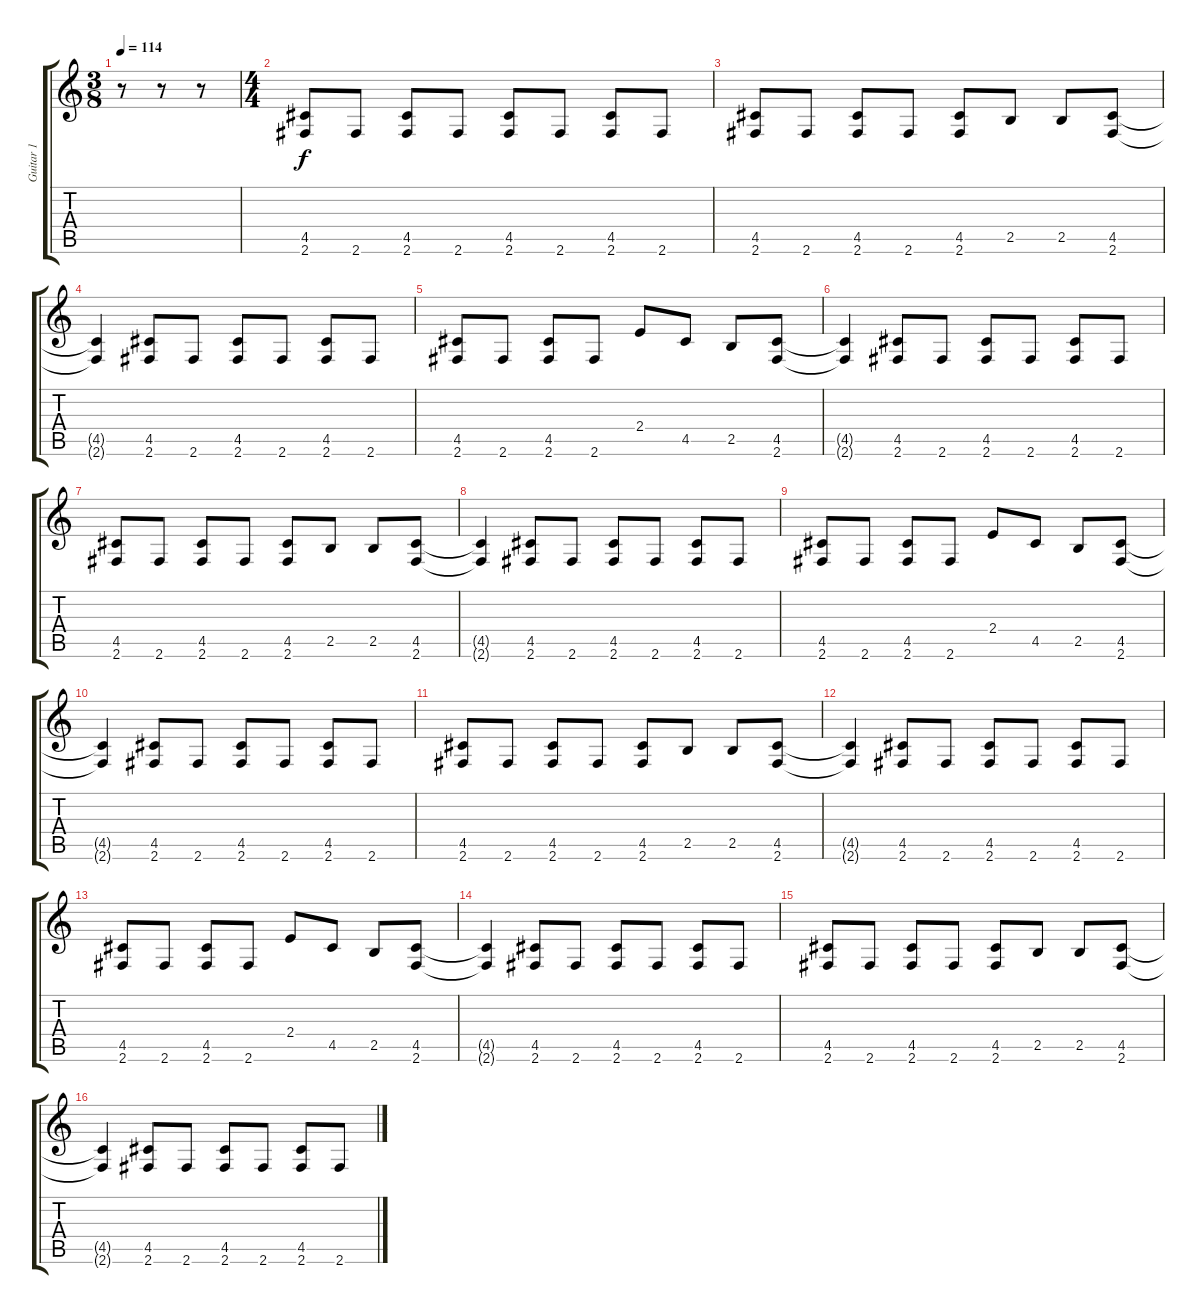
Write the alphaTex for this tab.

\track ("Guitar 1" "Guitar 1") {instrument overdrivenguitar}
\staff {score tabs}
\tuning (E4 B3 G3 D3 A2 E2) {hide}
\ts (3 8)
\tempo 114
\clef g2
\ks c
r.8{dy f instrument overdrivenguitar} r.8 r.8 |
\ts (4 4)
(4.5 2.6).8 2.6.8 (4.5 2.6).8 2.6.8 (4.5 2.6).8 2.6.8 (4.5 2.6).8 2.6.8 |
(4.5 2.6).8 2.6.8 (4.5 2.6).8 2.6.8 (4.5 2.6).8 2.5.8 2.5.8 (4.5 2.6).8 |
(4.5{t} 2.6{t}).4 (4.5 2.6).8 2.6.8 (4.5 2.6).8 2.6.8 (4.5 2.6).8 2.6.8 |
(4.5 2.6).8 2.6.8 (4.5 2.6).8 2.6.8 2.4.8 4.5.8 2.5.8 (4.5 2.6).8 |
(4.5{t} 2.6{t}).4 (4.5 2.6).8 2.6.8 (4.5 2.6).8 2.6.8 (4.5 2.6).8 2.6.8 |
(4.5 2.6).8 2.6.8 (4.5 2.6).8 2.6.8 (4.5 2.6).8 2.5.8 2.5.8 (4.5 2.6).8 |
(4.5{t} 2.6{t}).4 (4.5 2.6).8 2.6.8 (4.5 2.6).8 2.6.8 (4.5 2.6).8 2.6.8 |
(4.5 2.6).8 2.6.8 (4.5 2.6).8 2.6.8 2.4.8 4.5.8 2.5.8 (4.5 2.6).8 |
(4.5{t} 2.6{t}).4 (4.5 2.6).8 2.6.8 (4.5 2.6).8 2.6.8 (4.5 2.6).8 2.6.8 |
(4.5 2.6).8 2.6.8 (4.5 2.6).8 2.6.8 (4.5 2.6).8 2.5.8 2.5.8 (4.5 2.6).8 |
(4.5{t} 2.6{t}).4 (4.5 2.6).8 2.6.8 (4.5 2.6).8 2.6.8 (4.5 2.6).8 2.6.8 |
(4.5 2.6).8 2.6.8 (4.5 2.6).8 2.6.8 2.4.8 4.5.8 2.5.8 (4.5 2.6).8 |
(4.5{t} 2.6{t}).4 (4.5 2.6).8 2.6.8 (4.5 2.6).8 2.6.8 (4.5 2.6).8 2.6.8 |
(4.5 2.6).8 2.6.8 (4.5 2.6).8 2.6.8 (4.5 2.6).8 2.5.8 2.5.8 (4.5 2.6).8 |
(4.5{t} 2.6{t}).4 (4.5 2.6).8 2.6.8 (4.5 2.6).8 2.6.8 (4.5 2.6).8 2.6.8
